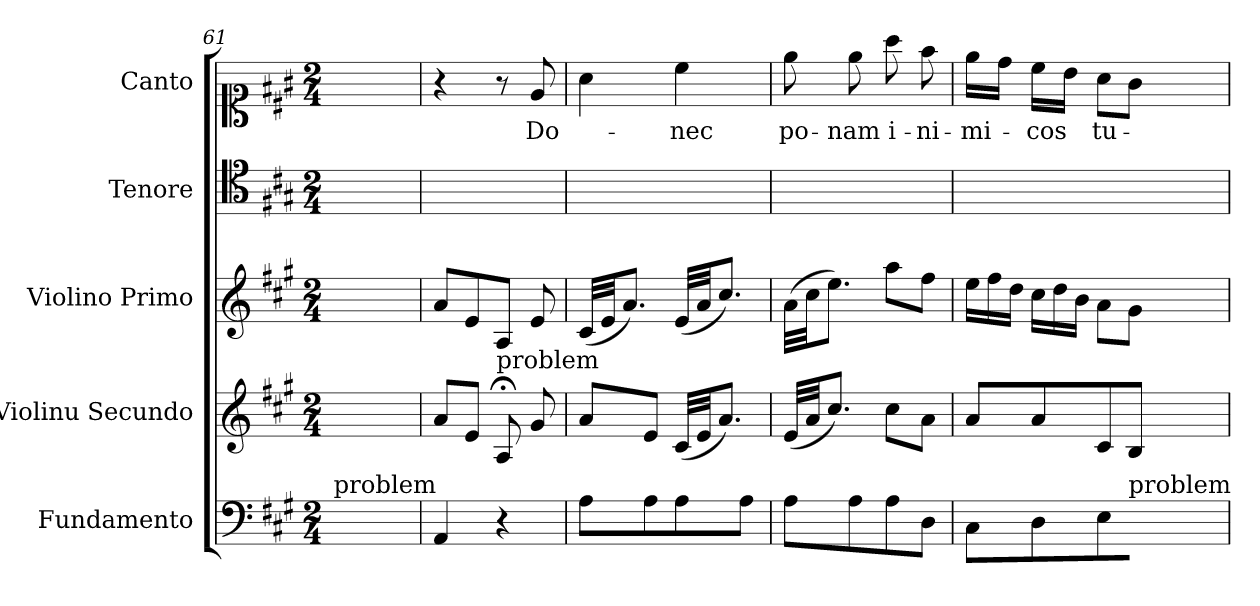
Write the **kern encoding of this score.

**kern	**dynam	**kern	**kern	**dynam	**kern	**kern	**text
*part5	*part5	*part4	*part3	*part3	*part2	*part1	*part1
*staff5	*staff5	*staff4	*staff3	*staff3	*staff2	*staff1	*staff1
*I"Fundamento	*	*I"Violinu Secundo	*I"Violino Primo	*	*I"Tenore	*I"Canto	*
*	*	*I'vl 2	*I'vl 1	*	*I'T	*	*
*clefF4	*	*clefG2	*clefG2	*	*clefC4	*clefC1	*
*k[f#c#g#]	*	*k[f#c#g#]	*k[f#c#g#]	*	*k[f#c#g#]	*k[f#c#g#]	*
*A:	*	*A:	*A:	*	*A:	*A:	*
*M2/4	*	*M2/4	*M2/4	*	*M2/4	*M2/4	*
=61	=61	=61	=61	=61	=61	=61	=61
!LO:TX:a:t=problem	!	!	!	!	!	!	!
2ryy	.	2ryy	2ryy	.	2ryy	2ryy	.
=62	=62	=62	=62	=62	=62	=62	=62
4AA/	.	8a/L	8a/L	.	2ryy	4r	.
.	.	8e/J	8e/	.	.	.	.
!	!	!LO:TX:a:t=problem	!	!	!	!	!
4r	.	8A;<;/	8A/J	.	.	8r	.
!	!	!	!	!LO:DY:a	!	!	!
.	.	8g#/	8e/	pia	.	8e/	Do-
=63	=63	=63	=63	=63	=63	=63	=63
!	!LO:DY:a	!	!	!	!	!	!
8A\L	piano	8a/L	(32c#/LLL	.	2ryy	4a\	.
.	.	.	32e/JJ	.	.	.	.
.	.	.	8.a/J)	.	.	.	.
8A\	.	8e/J	.	.	.	.	.
8A\	.	(32c#/LLL	(32e/LLL	.	.	4cc#\	-nec
.	.	32e/JJ	32a/JJ	.	.	.	.
.	.	8.a/J)	8.cc#/J)	.	.	.	.
8A\J	.	.	.	.	.	.	.
=64	=64	=64	=64	=64	=64	=64	=64
8A\L	.	(32e/LLL	(32a\LLL	.	2ryy	8ee\	po-
.	.	32a/JJ	32cc#\JJ	.	.	.	.
.	.	8.cc#/J)	8.ee\J)	.	.	.	.
8A\	.	.	.	.	.	8ee\	-nam
8A\	.	8cc#\L	8aa\L	.	.	8aa\	i-
8D\J	.	8a\J	8ff#\J	.	.	8ff#\	-ni-
=65	=65	=65	=65	=65	=65	=65	=65
*	*	*	*Xtuplet	*	*	*	*
8C#\L	.	8a/L	24ee\LL	.	2ryy	16ee\LL	-mi-
.	.	.	24ff#\	.	.	.	.
.	.	.	.	.	.	16dd\JJ	.
.	.	.	24dd\JJ	.	.	.	.
8D\	.	8a/	24cc#\LL	.	.	16cc#\LL	-cos
.	.	.	24dd\	.	.	.	.
.	.	.	.	.	.	16b\JJ	.
.	.	.	24b\JJ	.	.	.	.
8E\	.	8c#/	8a\L	.	.	8a\L	tu-
!LO:TX:a:t=problem	!	!	!	!	!	!	!
8D\Jyy	.	8B/J	8g#\J	.	.	8g#\J	.
=	=	=	=	=	=	=	=
*-	*-	*-	*-	*-	*-	*-	*-
